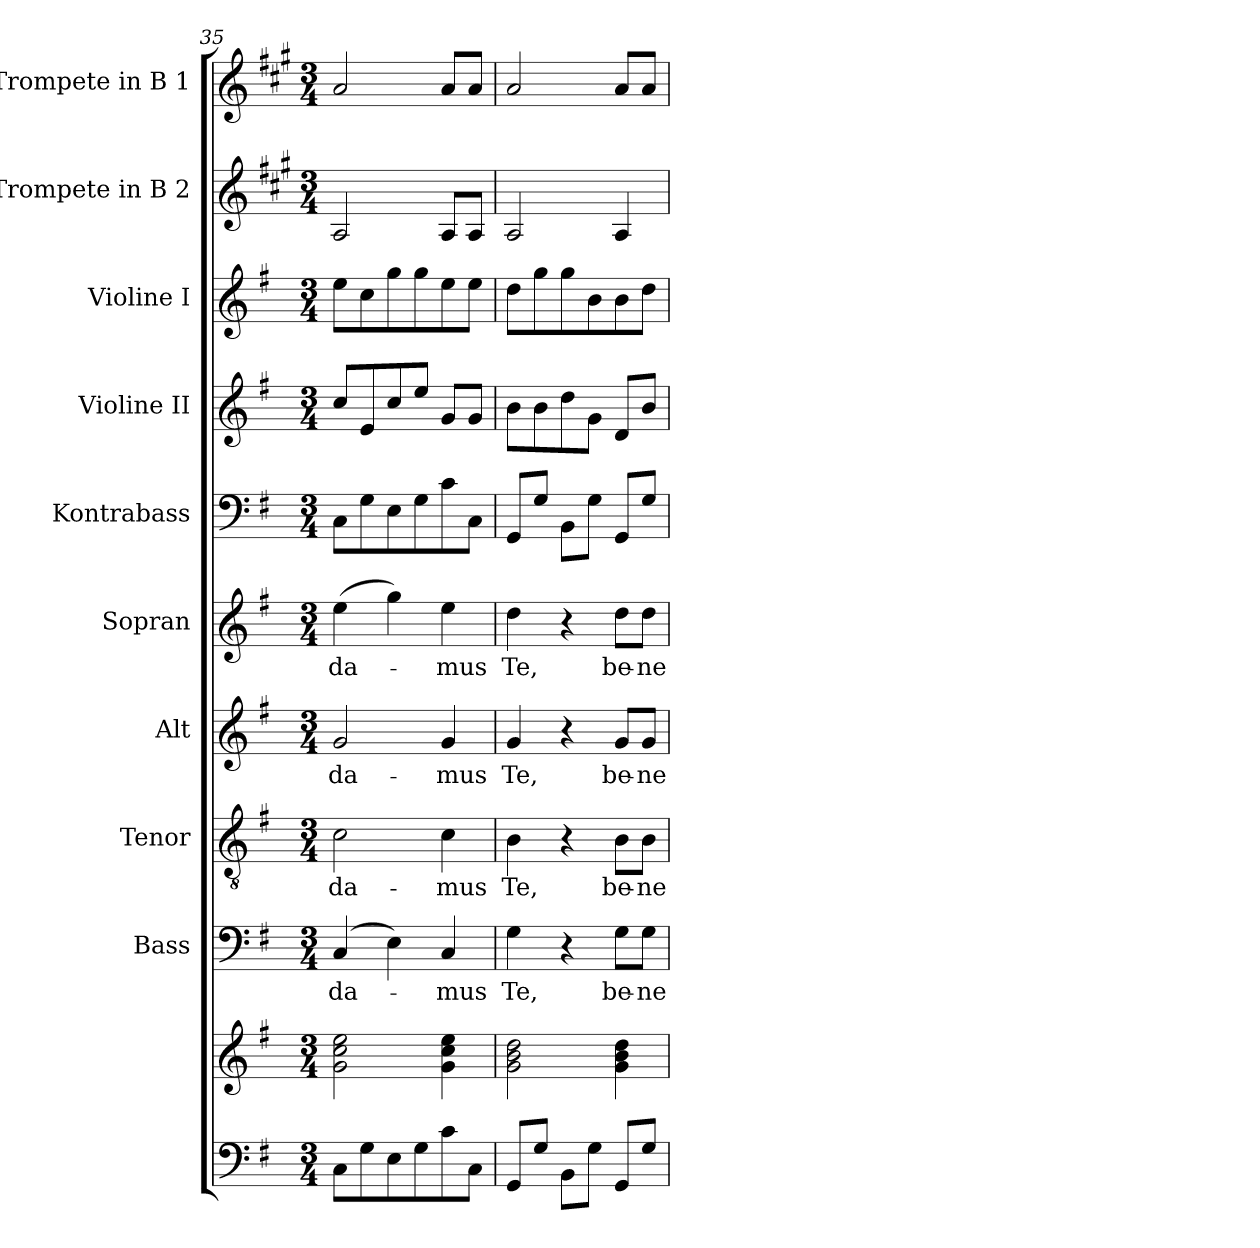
**kern	**kern	**kern	**text	**kern	**text	**kern	**text	**kern	**text	**kern	**kern	**kern	**kern	**kern
*part10	*part10	*part9	*part9	*part8	*part8	*part7	*part7	*part6	*part6	*part5	*part4	*part3	*part2	*part1
*staff11	*staff10	*staff9	*staff9	*staff8	*staff8	*staff7	*staff7	*staff6	*staff6	*staff5	*staff4	*staff3	*staff2	*staff1
*	*	*I"Bass	*	*I"Tenor	*	*I"Alt	*	*I"Sopran	*	*I"Kontrabass	*I"Violine II	*I"Violine I	*I"Trompete in B 2	*I"Trompete in B 1
*	*	*I'B.	*	*I'T.	*	*I'A.	*	*I'S.	*	*I'Kb.	*I'Vl. II	*I'Vl. I	*I'Tr. 2	*I'Tr. 1
*clefF4	*clefG2	*clefF4	*	*clefGv2	*	*clefG2	*	*clefG2	*	*clefF4	*clefG2	*clefG2	*clefG2	*clefG2
*	*	*	*	*	*	*	*	*	*	*ITrd7c12	*	*	*ITrd1c2	*ITrd1c2
*k[f#]	*k[f#]	*k[f#]	*	*k[f#]	*	*k[f#]	*	*k[f#]	*	*k[f#]	*k[f#]	*k[f#]	*k[f#]	*k[f#]
*G:	*G:	*G:	*	*G:	*	*G:	*	*G:	*	*G:	*G:	*G:	*G:	*G:
*M3/4	*M3/4	*M3/4	*	*M3/4	*	*M3/4	*	*M3/4	*	*M3/4	*M3/4	*M3/4	*M3/4	*M3/4
=35	=35	=35	=35	=35	=35	=35	=35	=35	=35	=35	=35	=35	=35	=35
!	!	!	!LO:LY:b	!	!LO:LY:b	!	!LO:LY:b	!	!LO:LY:b	!	!	!	!	!
8C\L	2g\ 2cc\ 2ee\	(4C/	-da-	2c\	-da-	2g/	-da-	(>4ee\	-da-	8CC\L	8cc/L	8ee\L	2G/	2g/
8G\	.	.	.	.	.	.	.	.	.	8GG\	8e/	8cc\	.	.
8E\	.	4E\)	.	.	.	.	.	4gg\)	.	8EE\	8cc/	8gg\	.	.
8G\	.	.	.	.	.	.	.	.	.	8GG\	8ee/J	8gg\	.	.
!	!	!	!LO:LY:b	!	!LO:LY:b	!	!LO:LY:b	!	!LO:LY:b	!	!	!	!	!
8c\	4g\ 4cc\ 4ee\	4C/	-mus	4c\	-mus	4g/	-mus	4ee\	-mus	8C\	8g/L	8ee\	8G/L	8g/L
8C\J	.	.	.	.	.	.	.	.	.	8CC\J	8g/J	8ee\J	8G/J	8g/J
=36	=36	=36	=36	=36	=36	=36	=36	=36	=36	=36	=36	=36	=36	=36
!	!	!	!LO:LY:b	!	!LO:LY:b	!	!LO:LY:b	!	!LO:LY:b	!	!	!	!	!
8GG/L	2g\ 2b\ 2dd\	4G\	Te,	4B\	Te,	4g/	Te,	4dd\	Te,	8GGG/L	8b\L	8dd\L	2G/	2g/
8G/J	.	.	.	.	.	.	.	.	.	8GG/J	8b\	8gg\	.	.
8BB\L	.	4r	.	4r	.	4r	.	4r	.	8BBB\L	8dd\	8gg\	.	.
8G\J	.	.	.	.	.	.	.	.	.	8GG\J	8g\J	8b\	.	.
!	!	!	!LO:LY:b	!	!LO:LY:b	!	!LO:LY:b	!	!LO:LY:b	!	!	!	!	!
8GG/L	4g\ 4b\ 4dd\	8G\L	be-	8B\L	be-	8g/L	be-	8dd\L	be-	8GGG/L	8d/L	8b\	4G/	8g/L
!	!	!	!LO:LY:b	!	!LO:LY:b	!	!LO:LY:b	!	!LO:LY:b	!	!	!	!	!
8G/J	.	8G\J	-ne-	8B\J	-ne-	8g/J	-ne-	8dd\J	-ne-	8GG/J	8b/J	8dd\J	.	8g/J
=	=	=	=	=	=	=	=	=	=	=	=	=	=	=
*-	*-	*-	*-	*-	*-	*-	*-	*-	*-	*-	*-	*-	*-	*-
